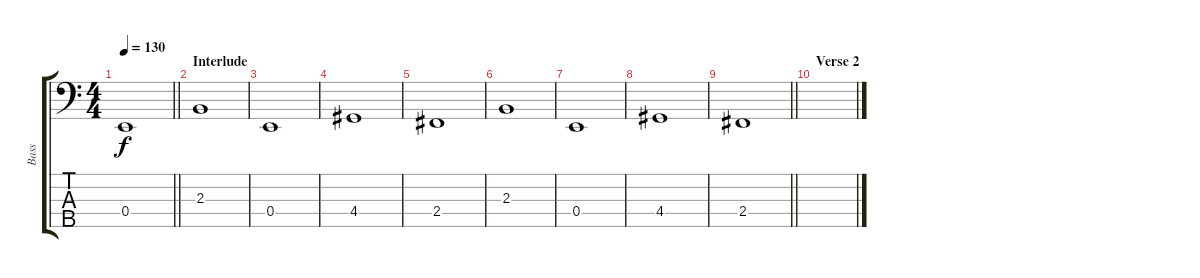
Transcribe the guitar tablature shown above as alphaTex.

\track ("Bass" "Bass") {instrument electricbassfinger}
\staff {score tabs}
\tuning (G2 D2 A1 E1 B0) {hide}
\ts (4 4)
\tempo 130
\clef f4
\barLineRight lightlight
\ks c
0.4{t}.1{dy f} |
\section ("" "Interlude")
2.3.1 |
0.4.1 |
4.4.1 |
2.4.1 |
2.3.1 |
0.4.1 |
4.4.1 |
\barLineRight lightlight
2.4.1 |
\section ("" "Verse 2")
